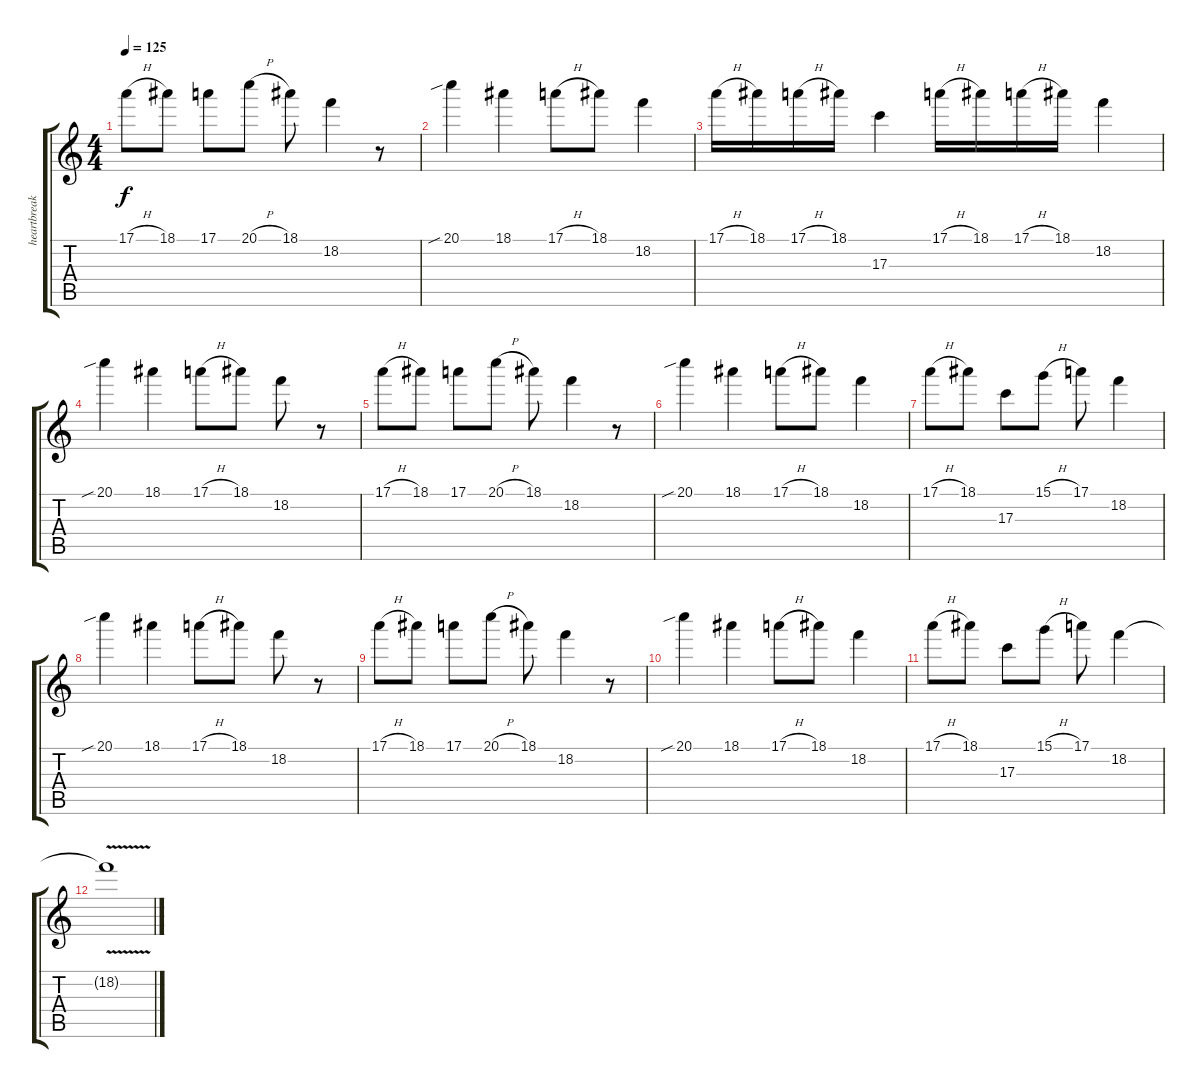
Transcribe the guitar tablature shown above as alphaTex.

\track ("heartbreak beat" "heartbreak") {instrument overdrivenguitar}
\staff {score tabs}
\tuning (E4 B3 G3 D3 A2 E2) {hide}
\ts (4 4)
\tempo 125
\clef g2
\ks c
17.1{h}.8{dy f} 18.1.8 17.1.8 20.1{h}.8 18.1.8 18.2.4 r.8 |
20.1{sib}.4 18.1.4 17.1{h}.8 18.1.8 18.2.4 |
17.1{h}.16 18.1.16 17.1{h}.16 18.1.16 17.3.4 17.1{h}.16 18.1.16 17.1{h}.16 18.1.16 18.2.4 |
20.1{sib}.4 18.1.4 17.1{h}.8 18.1.8 18.2.8 r.8 |
17.1{h}.8 18.1.8 17.1.8 20.1{h}.8 18.1.8 18.2.4 r.8 |
20.1{sib}.4 18.1.4 17.1{h}.8 18.1.8 18.2.4 |
17.1{h}.8 18.1.8 17.3.8 15.1{h}.8 17.1.8 18.2.4 |
20.1{sib}.4 18.1.4 17.1{h}.8 18.1.8 18.2.8 r.8 |
17.1{h}.8 18.1.8 17.1.8 20.1{h}.8 18.1.8 18.2.4 r.8 |
20.1{sib}.4 18.1.4 17.1{h}.8 18.1.8 18.2.4 |
17.1{h}.8 18.1.8 17.3.8 15.1{h}.8 17.1.8 18.2.4 |
18.2{v t}.1
